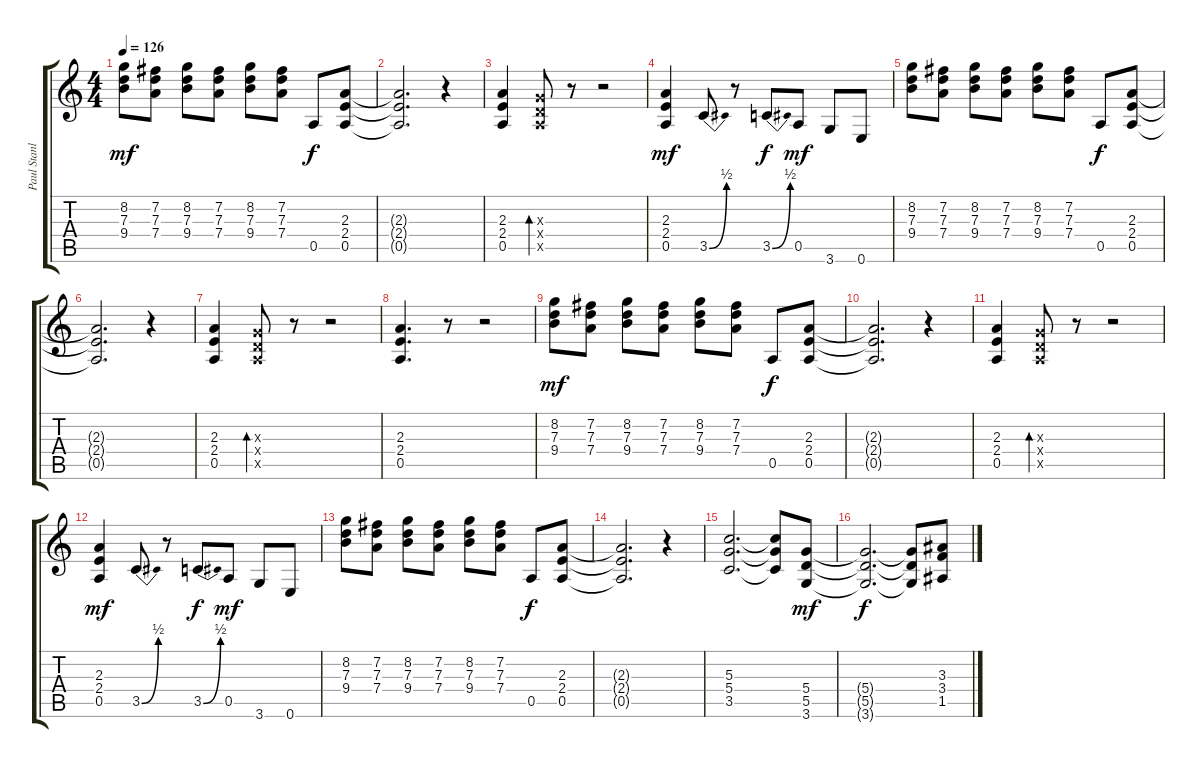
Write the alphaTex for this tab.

\track ("Paul Stanley" "Paul Stanl") {instrument distortionguitar}
\staff {score tabs}
\tuning (E4 B3 G3 D3 A2 E2) {hide}
\ts (4 4)
\tempo 126
\clef g2
\ks c
(8.2 7.3 9.4).8{dy mf} (7.2 7.3 7.4).8 (8.2 7.3 9.4).8 (7.2 7.3 7.4).8 (8.2 7.3 9.4).8 (7.2 7.3 7.4).8 0.5.8{dy f} (2.3 2.4 0.5).8 |
(2.3{t} 2.4{t} 0.5{t}).2{d} r.4 |
(2.3 2.4 0.5).4 (0.3{x} 0.4{x} 0.5{x}).8{bd 240} r.8 r.2 |
(2.3 2.4 0.5).4{dy mf} 3.5{be (bend 0 0 60 2)}.8 r.8 3.5{be (bend 0 0 60 2)}.8{dy f} 0.5.8{dy mf} 3.6.8 0.6.8 |
(8.2 7.3 9.4).8 (7.2 7.3 7.4).8 (8.2 7.3 9.4).8 (7.2 7.3 7.4).8 (8.2 7.3 9.4).8 (7.2 7.3 7.4).8 0.5.8{dy f} (2.3 2.4 0.5).8 |
(2.3{t} 2.4{t} 0.5{t}).2{d} r.4 |
(2.3 2.4 0.5).4 (0.3{x} 0.4{x} 0.5{x}).8{bd 240} r.8 r.2 |
(2.3 2.4 0.5).4{d} r.8 r.2 |
(8.2 7.3 9.4).8{dy mf} (7.2 7.3 7.4).8 (8.2 7.3 9.4).8 (7.2 7.3 7.4).8 (8.2 7.3 9.4).8 (7.2 7.3 7.4).8 0.5.8{dy f} (2.3 2.4 0.5).8 |
(2.3{t} 2.4{t} 0.5{t}).2{d} r.4 |
(2.3 2.4 0.5).4 (0.3{x} 0.4{x} 0.5{x}).8{bd 240} r.8 r.2 |
(2.3 2.4 0.5).4{dy mf} 3.5{be (bend 0 0 60 2)}.8 r.8 3.5{be (bend 0 0 60 2)}.8{dy f} 0.5.8{dy mf} 3.6.8 0.6.8 |
(8.2 7.3 9.4).8 (7.2 7.3 7.4).8 (8.2 7.3 9.4).8 (7.2 7.3 7.4).8 (8.2 7.3 9.4).8 (7.2 7.3 7.4).8 0.5.8{dy f} (2.3 2.4 0.5).8 |
(2.3{t} 2.4{t} 0.5{t}).2{d} r.4 |
(5.3 5.4 3.5).2{d} (5.3{t} 5.4{t} 3.5{t}).8 (5.4 5.5 3.6).8{dy mf} |
(5.4{t} 5.5{t} 3.6{t}).2{d dy f} (5.4{t} 5.5{t} 3.6{t}).8 (3.3 3.4 1.5).8
